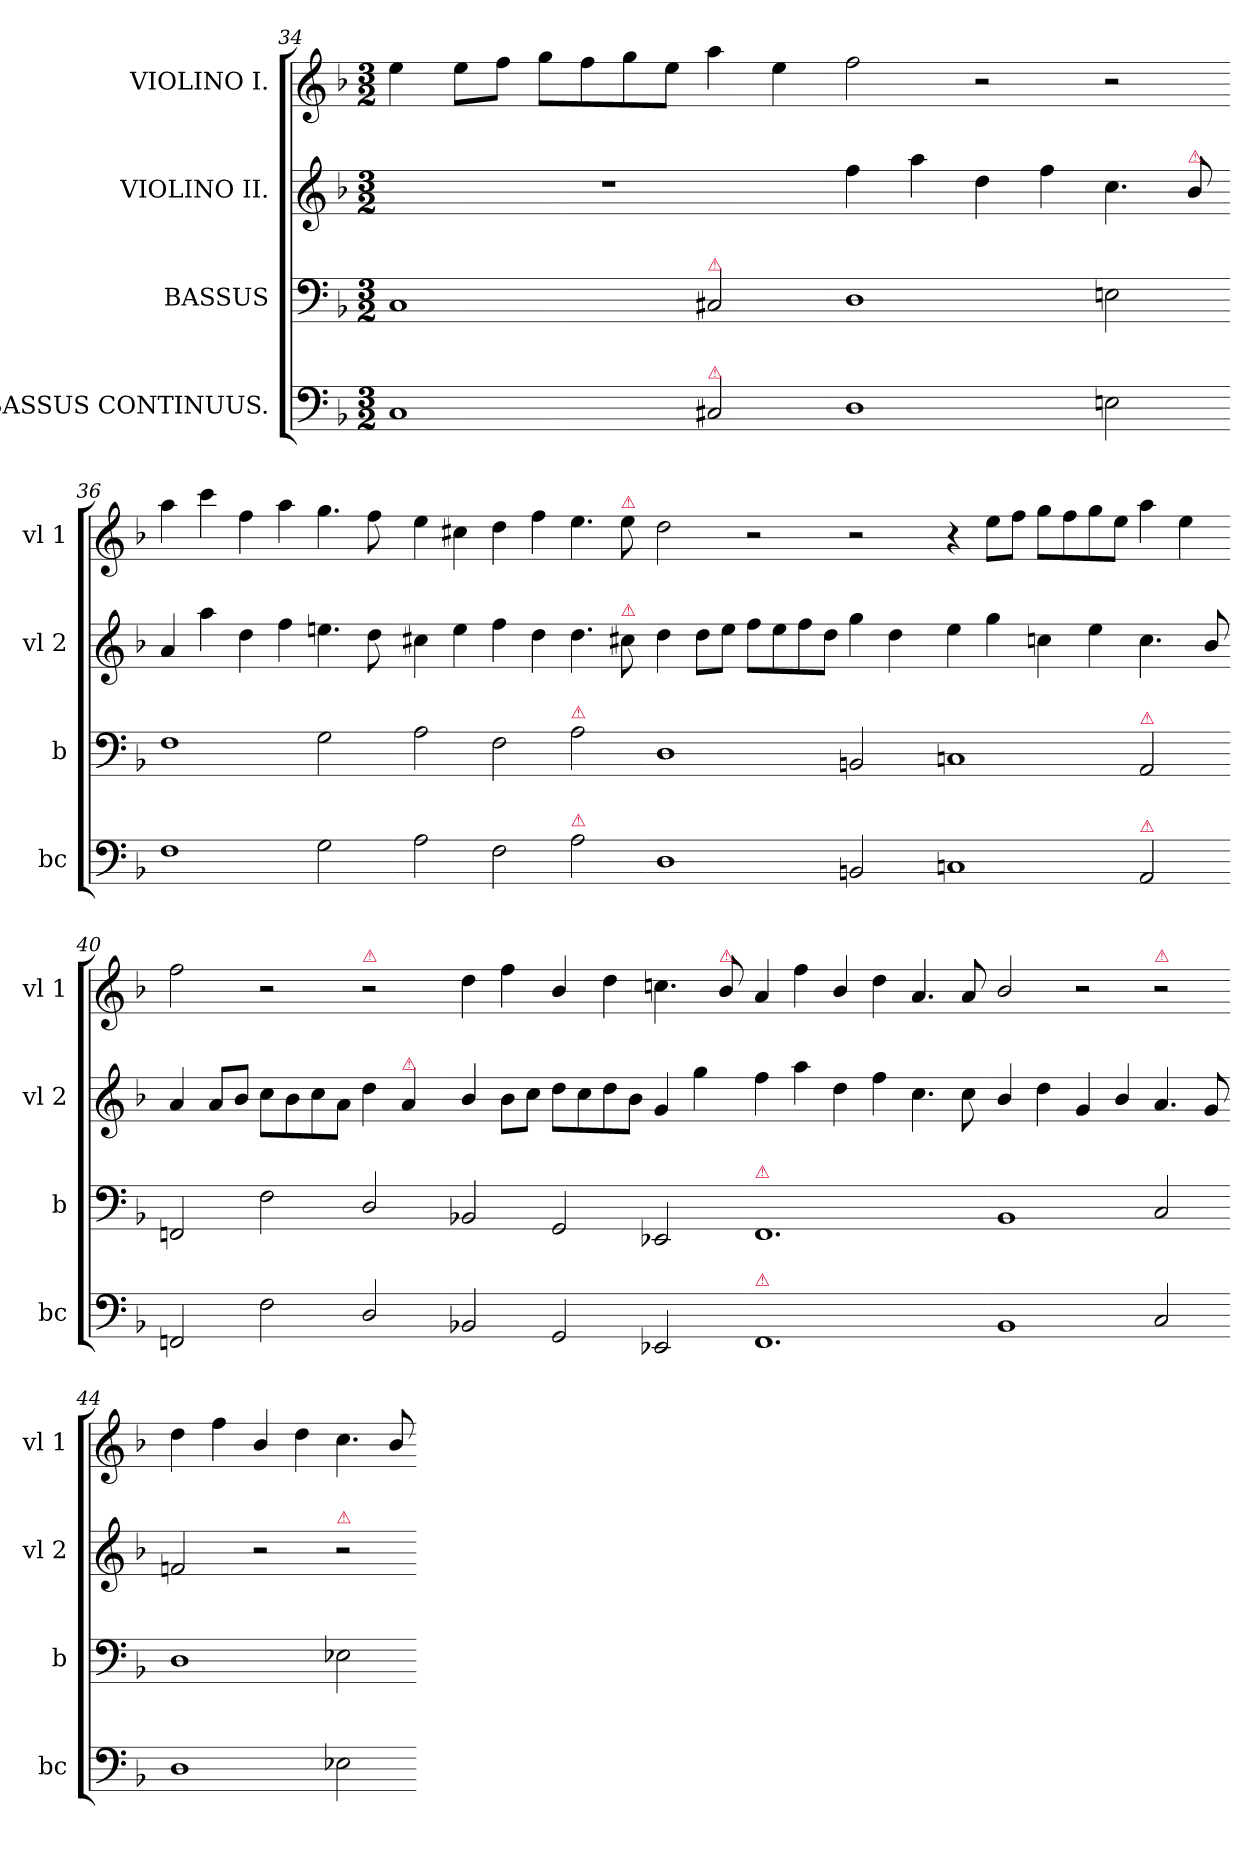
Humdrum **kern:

**kern	**kern	**kern	**kern
*part4	*part3	*part2	*part1
*staff4	*staff3	*staff2	*staff1
*I"BASSUS CONTINUUS.	*I"BASSUS	*I"VIOLINO II.	*I"VIOLINO I.
*I'bc	*I'b	*I'vl 2	*I'vl 1
*clefF4	*clefF4	*clefG2	*clefG2
*k[b-]	*k[b-]	*k[b-]	*k[b-]
*M3/2	*M3/2	*M3/2	*M3/2
=34	=34	=34	=34
1C	1C	1.r	4ee\
.	.	.	8ee\L
.	.	.	8ff\J
.	.	.	8gg\L
.	.	.	8ff\
.	.	.	8gg\
.	.	.	8ee\J
!	!LO:TX:a:color=crimson:t=⚠	!	!
!LO:TX:a:color=crimson:t=⚠	!	!	!
2C#X/	2C#X/	.	4aa\
.	.	.	4ee\
=35-	=35-	=35-	=35-
1D	1D	4ff\	2ff\
.	.	4aa\	.
.	.	4dd\	2r
.	.	4ff\	.
2En\	2En\	4.cc\	2r
!	!	!LO:TX:a:color=crimson:t=⚠	!
.	.	8b-/	.
=36-	=36-	=36-	=36-
1F	1F	4a/	4aa\
.	.	4aa\	4ccc\
.	.	4dd\	4ff\
.	.	4ff\	4aa\
2G\	2G\	4.een\	4.gg\
.	.	8dd\	8ff\
=37-	=37-	=37-	=37-
2A\	2A\	4cc#X\	4ee\
.	.	4ee\	4cc#X\
2F\	2F\	4ff\	4dd\
.	.	4dd\	4ff\
!	!LO:TX:a:color=crimson:t=⚠	!	!
!LO:TX:a:color=crimson:t=⚠	!	!	!
2A\	2A\	4.dd\	4.ee\
!	!	!	!LO:TX:a:color=crimson:t=⚠
!	!	!LO:TX:a:color=crimson:t=⚠	!
.	.	8cc#X\	8ee\
=38-	=38-	=38-	=38-
1D	1D	4dd\	2dd\
.	.	8dd\L	.
.	.	8ee\J	.
.	.	8ff\L	2r
.	.	8ee\	.
.	.	8ff\	.
.	.	8dd\J	.
2BBn/	2BBn/	4gg\	2r
.	.	4dd\	.
=39-	=39-	=39-	=39-
1Cn	1Cn	4ee\	4r
.	.	4gg\	8ee\L
.	.	.	8ff\J
.	.	4ccn\	8gg\L
.	.	.	8ff\
.	.	4ee\	8gg\
.	.	.	8ee\J
!	!LO:TX:a:color=crimson:t=⚠	!	!
!LO:TX:a:color=crimson:t=⚠	!	!	!
2AA/	2AA/	4.cc\	4aa\
.	.	.	4ee\
.	.	8b-/	.
=40-	=40-	=40-	=40-
2FFn/	2FFn/	4a/	2ff\
.	.	8a/L	.
.	.	8b-/J	.
2F\	2F\	8cc\L	2r
.	.	8b-\	.
.	.	8cc\	.
.	.	8a\J	.
!	!	!	!LO:TX:a:color=crimson:t=⚠
2D/	2D/	4dd\	2r
!	!	!LO:TX:a:color=crimson:t=⚠	!
.	.	4a/	.
=41-	=41-	=41-	=41-
2BB-X/	2BB-X/	4b-/	4dd\
.	.	8b-\L	4ff\
.	.	8cc\J	.
2GG/	2GG/	8dd\L	4b-/
.	.	8cc\	.
.	.	8dd\	4dd\
.	.	8b-\J	.
2EE-X/	2EE-X/	4g/	4.ccn\
.	.	4gg\	.
!	!	!	!LO:TX:a:color=crimson:t=⚠
.	.	.	8b-/
=42-	=42-	=42-	=42-
!	!LO:TX:a:color=crimson:t=⚠	!	!
!LO:TX:a:color=crimson:t=⚠	!	!	!
1.FF	1.FF	4ff\	4a/
.	.	4aa\	4ff\
.	.	4dd\	4b-/
.	.	4ff\	4dd\
.	.	4.cc\	4.a/
.	.	8cc\	8a/
=43-	=43-	=43-	=43-
1BB-	1BB-	4b-/	2b-/
.	.	4dd\	.
.	.	4g/	2r
.	.	4b-/	.
!	!	!	!LO:TX:a:color=crimson:t=⚠
2C/	2C/	4.a/	2r
.	.	8g/	.
=44-	=44-	=44-	=44-
1D	1D	2fn/	4dd\
.	.	.	4ff\
.	.	2r	4b-/
.	.	.	4dd\
!	!	!LO:TX:a:color=crimson:t=⚠	!
2E-X\	2E-X\	2r	4.cc\
.	.	.	8b-/
=-	=-	=-	=-
*-	*-	*-	*-
